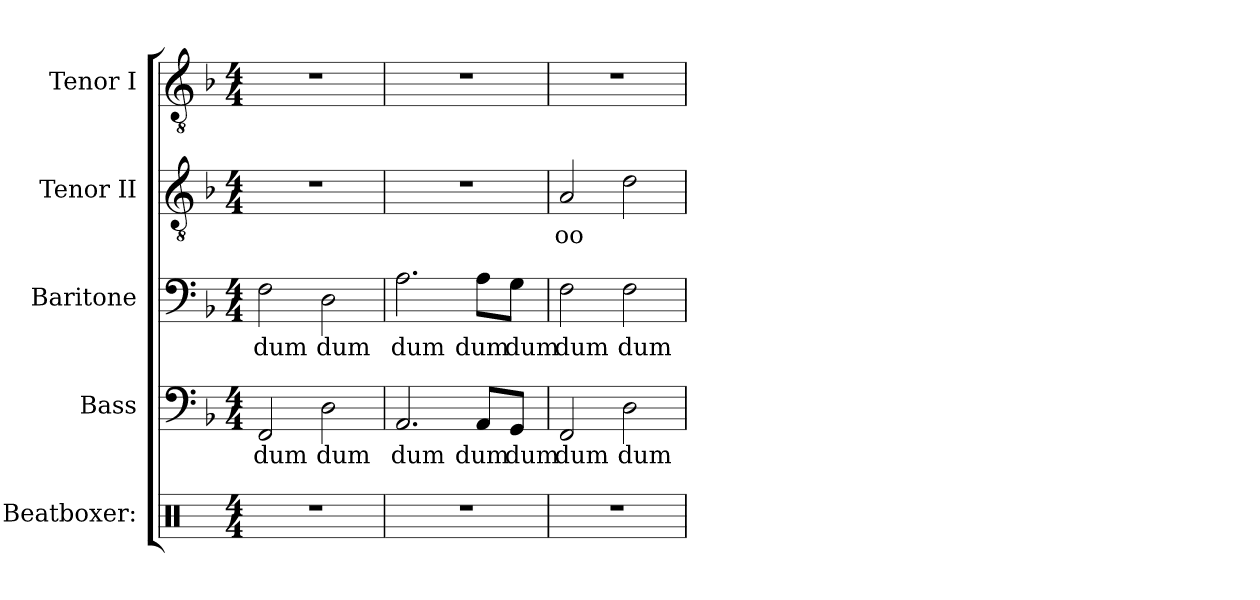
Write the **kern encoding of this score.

**kern	**kern	**text	**kern	**text	**kern	**text	**kern
*part5	*part4	*part4	*part3	*part3	*part2	*part2	*part1
*staff5	*staff4	*staff4	*staff3	*staff3	*staff2	*staff2	*staff1
*I"Beatboxer:	*I"Bass	*	*I"Baritone	*	*I"Tenor II	*	*I"Tenor I
*I'BOX.	*I'B.	*	*I'BT.	*	*I'TII.	*	*I'TI.
*clefX	*clefF4	*	*clefF4	*	*clefGv2	*	*clefGv2
*k[]	*k[b-]	*	*k[b-]	*	*k[b-]	*	*k[b-]
*M4/4	*M4/4	*	*M4/4	*	*M4/4	*	*M4/4
*MM80	*MM80	*	*MM80	*	*MM80	*	*MM80
=1	=1	=1	=1	=1	=1	=1	=1
1r	2FF/	dum	2F\	dum	1r	.	1r
.	2D\	dum	2D\	dum	.	.	.
=2	=2	=2	=2	=2	=2	=2	=2
1r	2.AA/	dum	2.A\	dum	1r	.	1r
.	8AA/L	dum	8A\L	dum	.	.	.
.	8GG/J	dum	8G\J	dum	.	.	.
=3	=3	=3	=3	=3	=3	=3	=3
1r	2FF/	dum	2F\	dum	2A/	oo	1r
.	2D\	dum	2F\	dum	2d\	.	.
=	=	=	=	=	=	=	=
*-	*-	*-	*-	*-	*-	*-	*-
